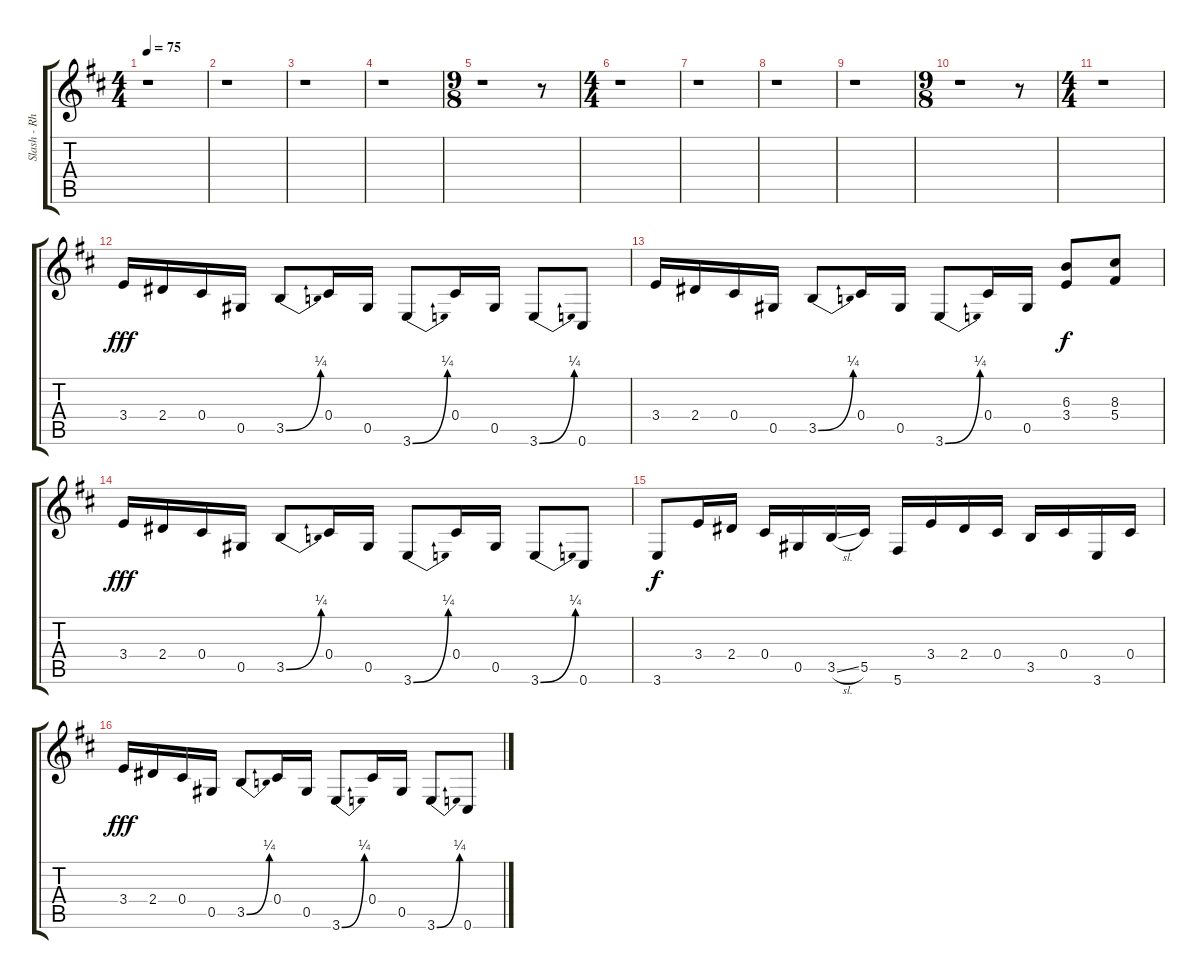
\track ("Slash - Rhytm Guitar" "Slash - Rh") {instrument overdrivenguitar}
\staff {score tabs}
\tuning (Db4 Ab3 F3 Db3 Ab2 Db2) {hide}
\ts (4 4)
\tempo 75
\clef g2
\ks d
r.1{dy fff instrument overdrivenguitar} |
r.1 |
r.1 |
r.1 |
\ts (9 8)
r.1 r.8 |
\ts (4 4)
r.1 |
r.1 |
r.1 |
r.1 |
\ts (9 8)
r.1 r.8 |
\ts (4 4)
r.1 |
3.4.16 2.4.16 0.4.16 0.5.16 3.5{be (bend 0 0 60 1)}.8 0.4.16 0.5.16 3.6{be (bend 0 0 60 1)}.8 0.4.16 0.5.16 3.6{be (bend 0 0 60 1)}.8 0.6.8 |
3.4.16 2.4.16 0.4.16 0.5.16 3.5{be (bend 0 0 60 1)}.8 0.4.16 0.5.16 3.6{be (bend 0 0 60 1)}.8 0.4.16 0.5.16 (6.3 3.4).8{dy f} (8.3 5.4).8 |
3.4.16{dy fff} 2.4.16 0.4.16 0.5.16 3.5{be (bend 0 0 60 1)}.8 0.4.16 0.5.16 3.6{be (bend 0 0 60 1)}.8 0.4.16 0.5.16 3.6{be (bend 0 0 60 1)}.8 0.6.8 |
3.6.8{dy f} 3.4.16 2.4.16 0.4.16 0.5.16 3.5{sl}.16 5.5.16 5.6.16 3.4.16 2.4.16 0.4.16 3.5.16 0.4.16 3.6.16 0.4.16 |
3.4.16{dy fff} 2.4.16 0.4.16 0.5.16 3.5{be (bend 0 0 60 1)}.8 0.4.16 0.5.16 3.6{be (bend 0 0 60 1)}.8 0.4.16 0.5.16 3.6{be (bend 0 0 60 1)}.8 0.6.8
